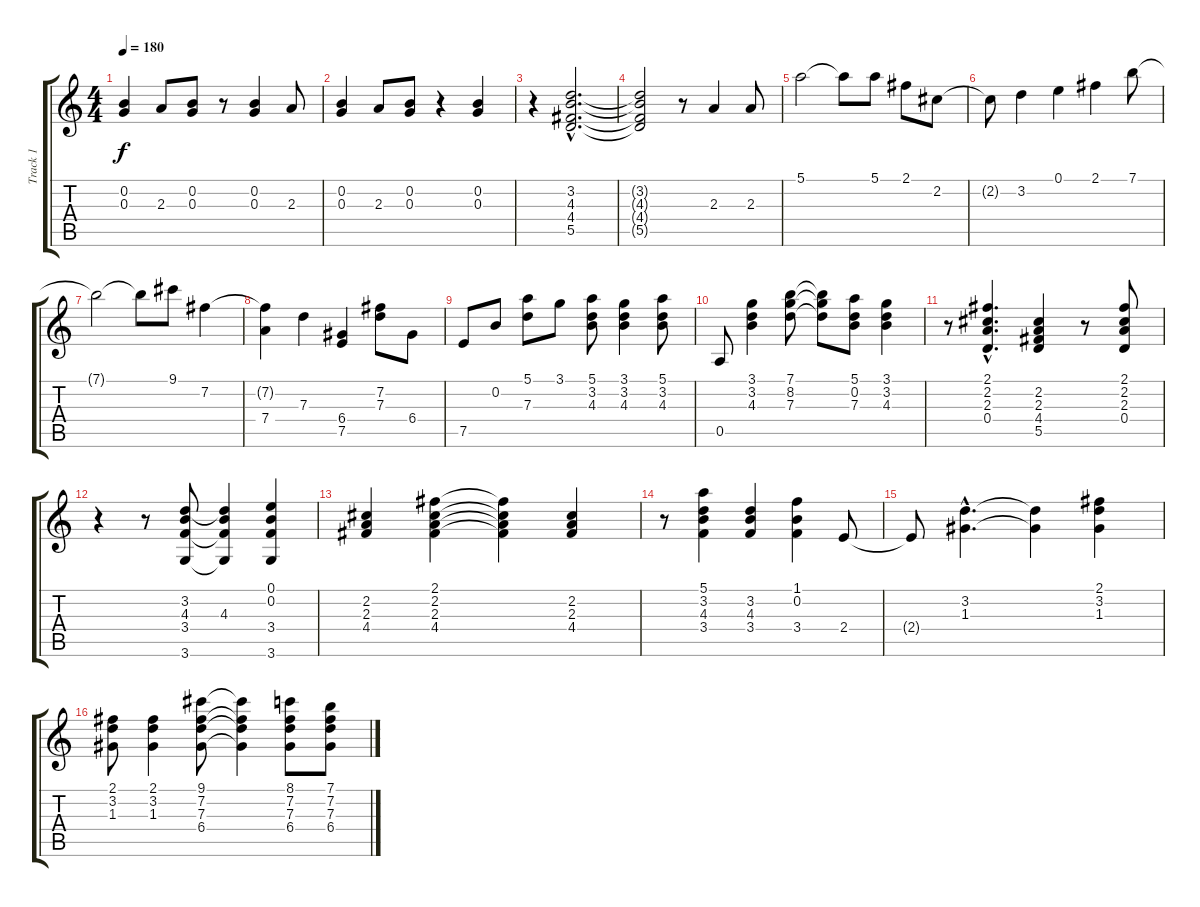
\track ("Track 1" "Track 1") {instrument acousticguitarnylon}
\staff {score tabs}
\tuning (E4 B3 G3 D3 A2 E2) {hide}
\ts (4 4)
\tempo 180
\clef g2
\ks c
(0.2 0.3).4{dy f} 2.3.8 (0.2 0.3).8 r.8 (0.2 0.3).4 2.3.8 |
(0.2 0.3).4 2.3.8 (0.2 0.3).8 r.4 (0.2 0.3).4 |
r.4 (3.2{hac} 4.3{hac} 4.4{hac} 5.5{hac}).2{d} |
(3.2{t} 4.3{t} 4.4{t} 5.5{t}).2 r.8 2.3.4 2.3.8 |
5.1.2 5.1{t}.8 5.1.8 2.1.8 2.2.8 |
2.2{t}.8 3.2.4 0.1.4 2.1.4 7.1.8 |
7.1{t}.2 7.1{t}.8 9.1.8 7.2.4 |
(7.2{t} 7.4).4 7.3.4 (6.4 7.5).4 (7.2 7.3).8 6.4.8 |
7.5.8 0.2.8 (5.1 7.3).8 3.1.8 (5.1 3.2 4.3).8 (3.1 3.2 4.3).4 (5.1 3.2 4.3).8 |
0.5.8 (3.1 3.2 4.3).4 (7.1 8.2 7.3).8 (7.1{t} 8.2{t} 7.3{t}).8 (5.1 0.2 7.3).8 (3.1 3.2 4.3).4 |
r.8 (2.1{hac} 2.2{hac} 2.3{hac} 0.4{hac}).4{d} (2.2 2.3 4.4 5.5).4 r.8 (2.1 2.2 2.3 0.4).8 |
r.4 r.8 (3.2 4.3 3.4 3.6).8 (3.2{t} 4.3 3.4{t} 3.6{t}).4 (0.1 0.2 3.4 3.6).4 |
(2.2 2.3 4.4).4 (2.1 2.2 2.3 4.4).4 (2.1{t} 2.2{t} 2.3{t} 4.4{t}).4 (2.2 2.3 4.4).4 |
r.8 (5.1 3.2 4.3 3.4).4 (3.2 4.3 3.4).4 (1.1 0.2 3.4).4 2.4.8 |
2.4{t}.8 (3.2{hac} 1.3{hac}).4{d} (3.2{t} 1.3{t}).4 (2.1 3.2 1.3).4 |
(2.1 3.2 1.3).8 (2.1 3.2 1.3).4 (9.1 7.2 7.3 6.4).8 (9.1{t} 7.2{t} 7.3{t} 6.4{t}).4 (8.1 7.2 7.3 6.4).8 (7.1 7.2 7.3 6.4).8
